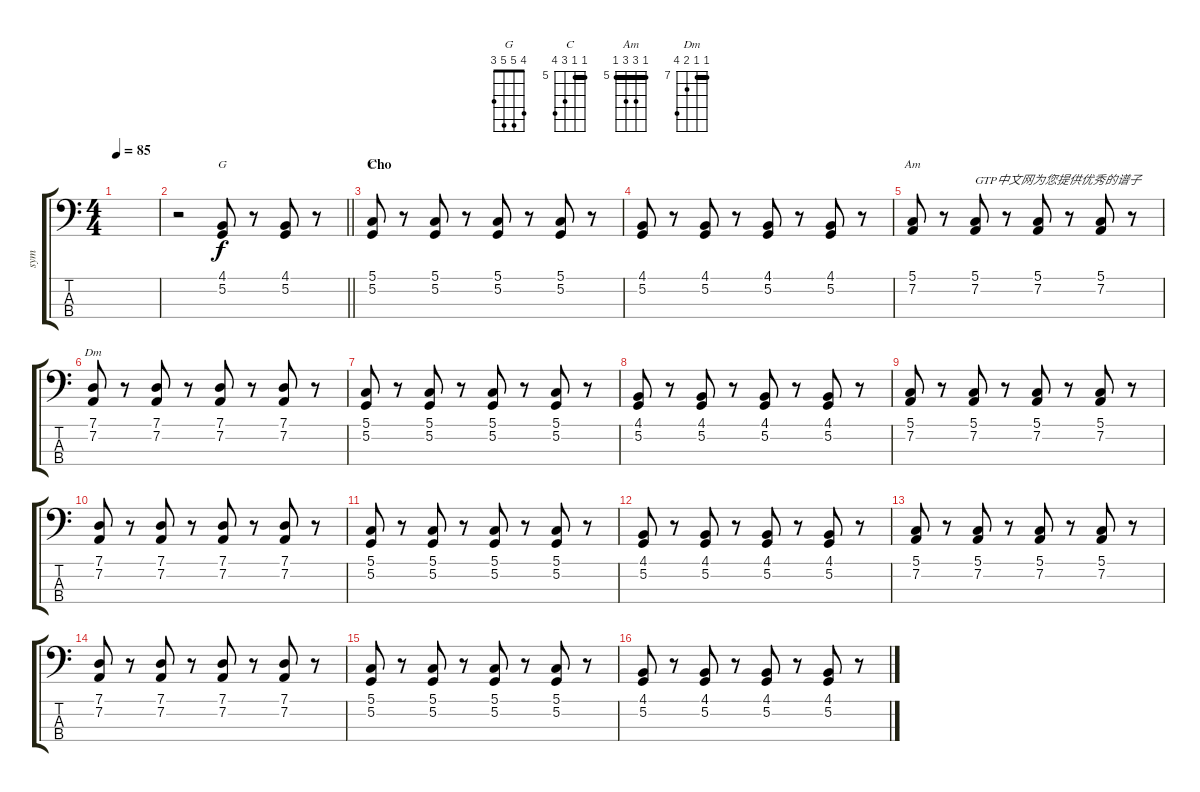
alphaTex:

\track ("sym" "sym") {instrument voiceoohs}
\staff {score tabs}
\tuning (G2 D2 A1 E1) {hide}
\chord ("G" 4 5 5 3)
\chord ("C" 5 5 7 8) {firstfret 5 barre 5}
\chord ("Am" 5 7 7 5) {firstfret 5 barre 5}
\chord ("Dm" 7 7 8 10) {firstfret 7 barre 7}
\ts (4 4)
\tempo 85
\clef f4
\ks c
|
\barLineRight lightlight
r.2 (4.1 5.2).8{ch "G"} r.8 (4.1 5.2).8 r.8 |
\section ("" "Cho")
(5.1 5.2).8{ch "C"} r.8 (5.1 5.2).8 r.8 (5.1 5.2).8 r.8 (5.1 5.2).8 r.8 |
(4.1 5.2).8 r.8 (4.1 5.2).8 r.8 (4.1 5.2).8 r.8 (4.1 5.2).8 r.8 |
(5.1 7.2).8{ch "Am"} r.8 (5.1 7.2).8{txt "GTP中文网为您提供优秀的谱子"} r.8 (5.1 7.2).8 r.8 (5.1 7.2).8 r.8 |
(7.1 7.2).8{ch "Dm"} r.8 (7.1 7.2).8 r.8 (7.1 7.2).8 r.8 (7.1 7.2).8 r.8 |
(5.1 5.2).8 r.8 (5.1 5.2).8 r.8 (5.1 5.2).8 r.8 (5.1 5.2).8 r.8 |
(4.1 5.2).8 r.8 (4.1 5.2).8 r.8 (4.1 5.2).8 r.8 (4.1 5.2).8 r.8 |
(5.1 7.2).8 r.8 (5.1 7.2).8 r.8 (5.1 7.2).8 r.8 (5.1 7.2).8 r.8 |
(7.1 7.2).8 r.8 (7.1 7.2).8 r.8 (7.1 7.2).8 r.8 (7.1 7.2).8 r.8 |
(5.1 5.2).8 r.8 (5.1 5.2).8 r.8 (5.1 5.2).8 r.8 (5.1 5.2).8 r.8 |
(4.1 5.2).8 r.8 (4.1 5.2).8 r.8 (4.1 5.2).8 r.8 (4.1 5.2).8 r.8 |
(5.1 7.2).8 r.8 (5.1 7.2).8 r.8 (5.1 7.2).8 r.8 (5.1 7.2).8 r.8 |
(7.1 7.2).8 r.8 (7.1 7.2).8 r.8 (7.1 7.2).8 r.8 (7.1 7.2).8 r.8 |
(5.1 5.2).8 r.8 (5.1 5.2).8 r.8 (5.1 5.2).8 r.8 (5.1 5.2).8 r.8 |
(4.1 5.2).8 r.8 (4.1 5.2).8 r.8 (4.1 5.2).8 r.8 (4.1 5.2).8 r.8
